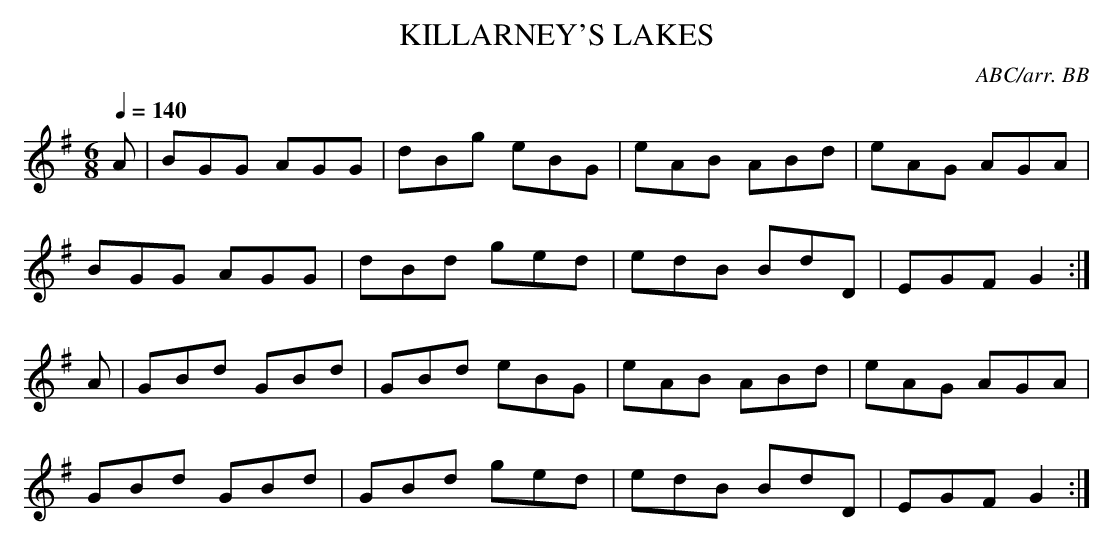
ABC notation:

X:1
T:KILLARNEY'S LAKES
C:ABC/arr. BB
Q:1/4=140
L:1/8
M:6/8
K:G
A|BGG AGG|dBg eBG|eAB ABd|eAG AGA|
BGG AGG|dBd ged|edB BdD|EGF G2:|
A|GBd GBd|GBd eBG|eAB ABd|eAG AGA|
GBd GBd|GBd ged|edB BdD|EGF G2:|
